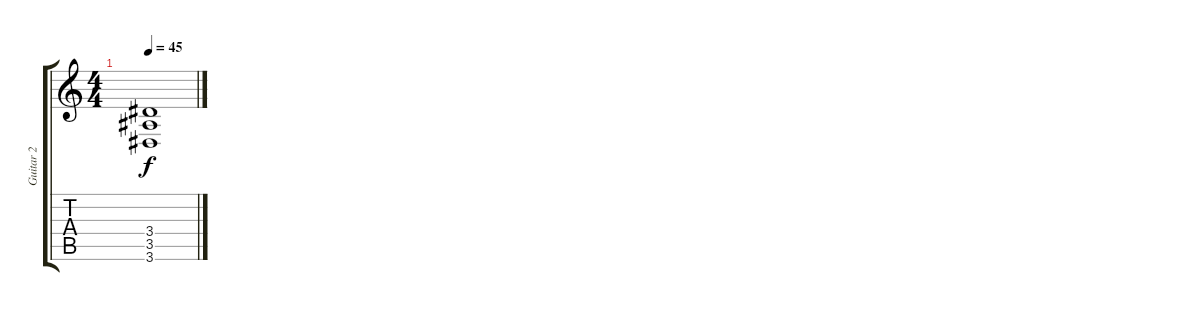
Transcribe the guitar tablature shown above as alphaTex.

\track ("Guitar 2" "Guitar 2") {instrument distortionguitar}
\staff {score tabs}
\tuning (D4 A3 F3 C3 G2 C2) {hide}
\ts (4 4)
\tempo 45
\clef g2
\ks c
(3.4{t} 3.5{t} 3.6{t}).1{dy f}
